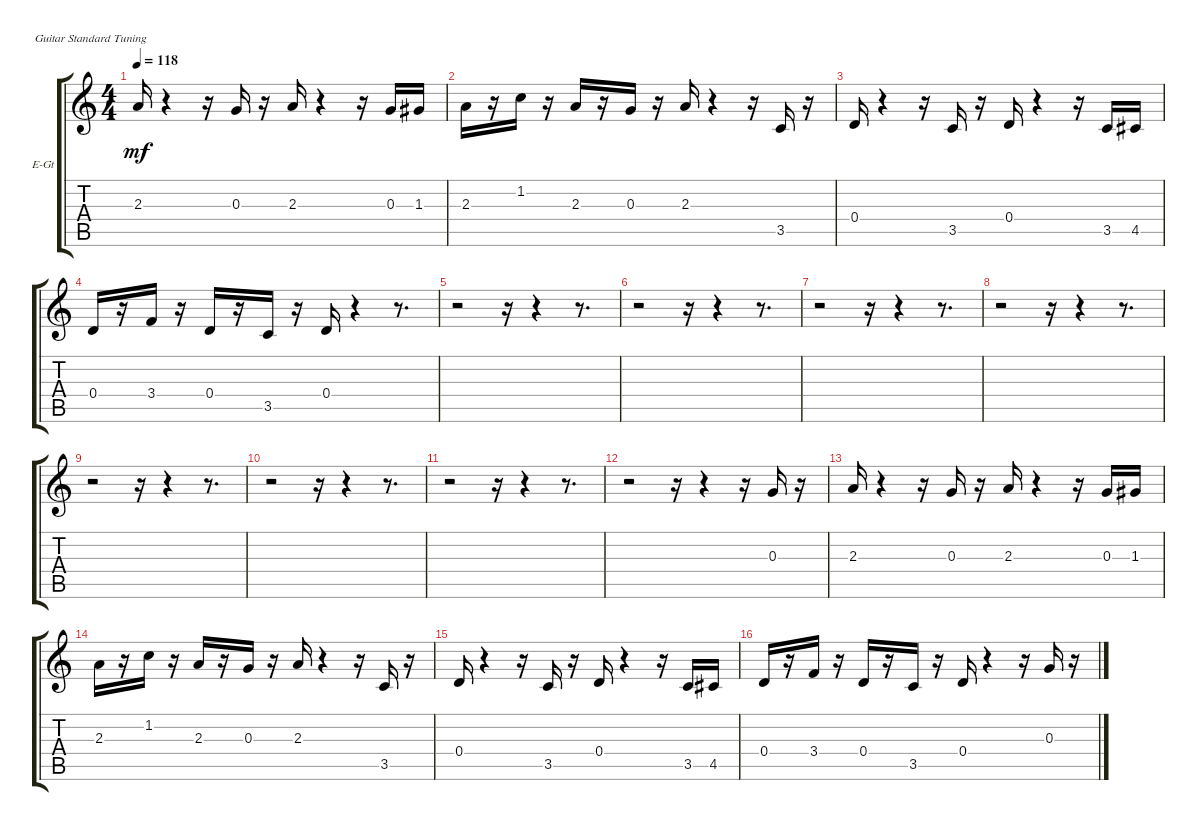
\bracketExtendMode groupsimilarinstruments
\firstSystemTrackNameOrientation horizontal
\otherSystemsTrackNameOrientation horizontal
\track ("Guitar2" "E-Gt") {instrument electricguitarclean}
\staff {score tabs}
\tuning (E4 B3 G3 D3 A2 E2)
\ts (4 4)
\tempo 118
\clef g2
\ks c
2.3.16{dy mf} r.4 r.16 0.3.16 r.16 2.3.16 r.4 r.16 0.3.16 1.3.16 |
2.3.16 r.16 1.2.16 r.16 2.3.16 r.16 0.3.16 r.16 2.3.16 r.4 r.16 3.5.16 r.16 |
0.4.16 r.4 r.16 3.5.16 r.16 0.4.16 r.4 r.16 3.5.16 4.5.16 |
0.4.16 r.16 3.4.16 r.16 0.4.16 r.16 3.5.16 r.16 0.4.16 r.4 r.8{d} |
r.2 r.16 r.4 r.8{d} |
r.2 r.16 r.4 r.8{d} |
r.2 r.16 r.4 r.8{d} |
r.2 r.16 r.4 r.8{d} |
r.2 r.16 r.4 r.8{d} |
r.2 r.16 r.4 r.8{d} |
r.2 r.16 r.4 r.8{d} |
r.2 r.16 r.4 r.16 0.3.16 r.16 |
2.3.16 r.4 r.16 0.3.16 r.16 2.3.16 r.4 r.16 0.3.16 1.3.16 |
2.3.16 r.16 1.2.16 r.16 2.3.16 r.16 0.3.16 r.16 2.3.16 r.4 r.16 3.5.16 r.16 |
0.4.16 r.4 r.16 3.5.16 r.16 0.4.16 r.4 r.16 3.5.16 4.5.16 |
0.4.16 r.16 3.4.16 r.16 0.4.16 r.16 3.5.16 r.16 0.4.16 r.4 r.16 0.3.16 r.16
